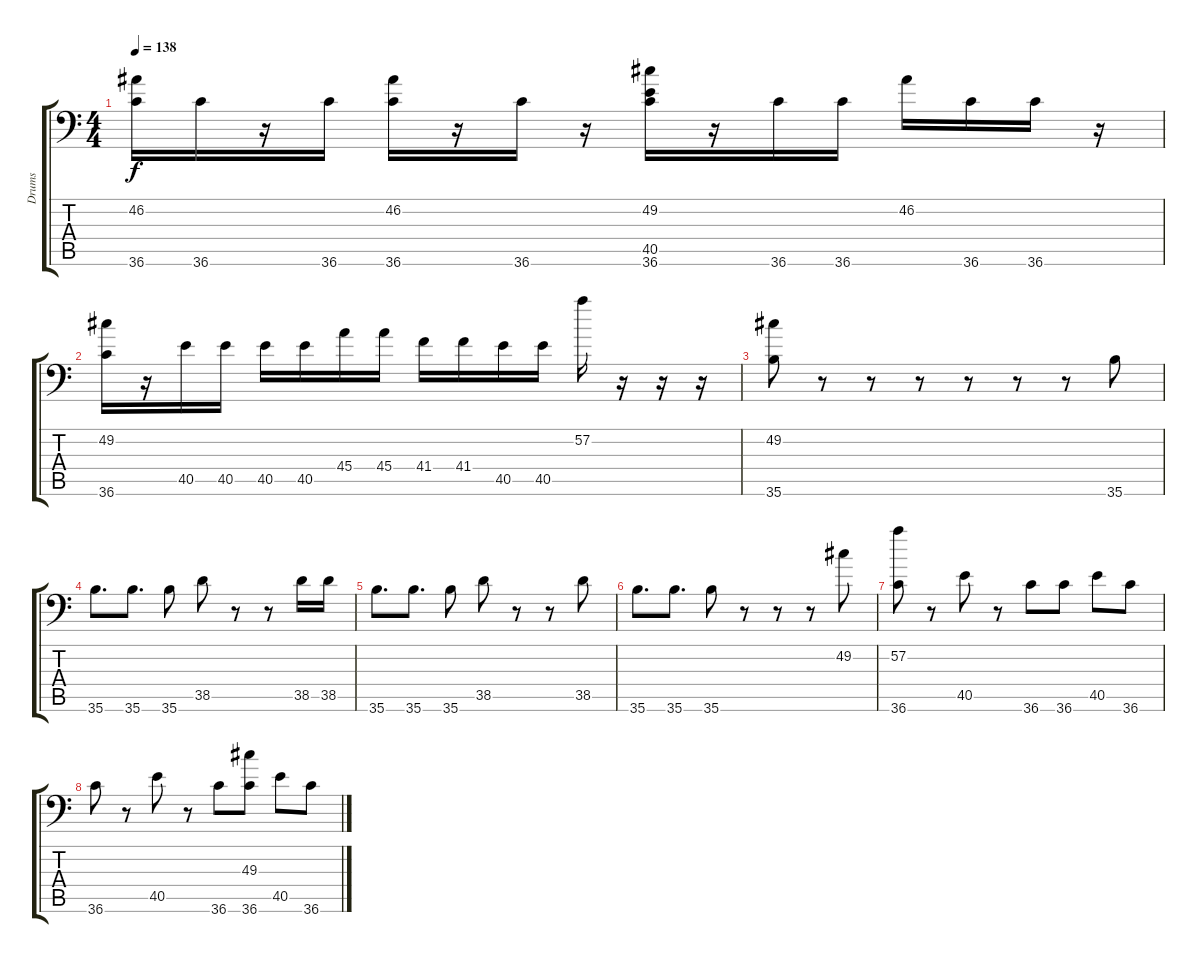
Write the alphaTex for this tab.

\track ("Drums" "Drums") {instrument acousticgrandpiano}
\staff {score tabs}
\tuning (C-1 C-1 C-1 C-1 C-1 C-1) {hide}
\ts (4 4)
\tempo 138
\clef f4
\ks c
(46.2 36.6).16{dy f} 36.6.16 r.16 36.6.16 (46.2 36.6).16 r.16 36.6.16 r.16 (49.2 40.5 36.6).16 r.16 36.6.16 36.6.16 46.2.16 36.6.16 36.6.16 r.16 |
(49.2 36.6).16 r.16 40.5.16 40.5.16 40.5.16 40.5.16 45.4.16 45.4.16 41.4.16 41.4.16 40.5.16 40.5.16 57.2.16 r.16 r.16 r.16 |
(49.2 35.6).8 r.8 r.8 r.8 r.8 r.8 r.8 35.6.8 |
35.6.8{d} 35.6.8{d} 35.6.8 38.5.8 r.8 r.8 38.5.16 38.5.16 |
35.6.8{d} 35.6.8{d} 35.6.8 38.5.8 r.8 r.8 38.5.8 |
35.6.8{d} 35.6.8{d} 35.6.8 r.8 r.8 r.8 49.2.8 |
(57.2 36.6).8 r.8 40.5.8 r.8 36.6.8 36.6.8 40.5.8 36.6.8 |
36.6.8 r.8 40.5.8 r.8 36.6.8 (49.3 36.6).8 40.5.8 36.6.8
